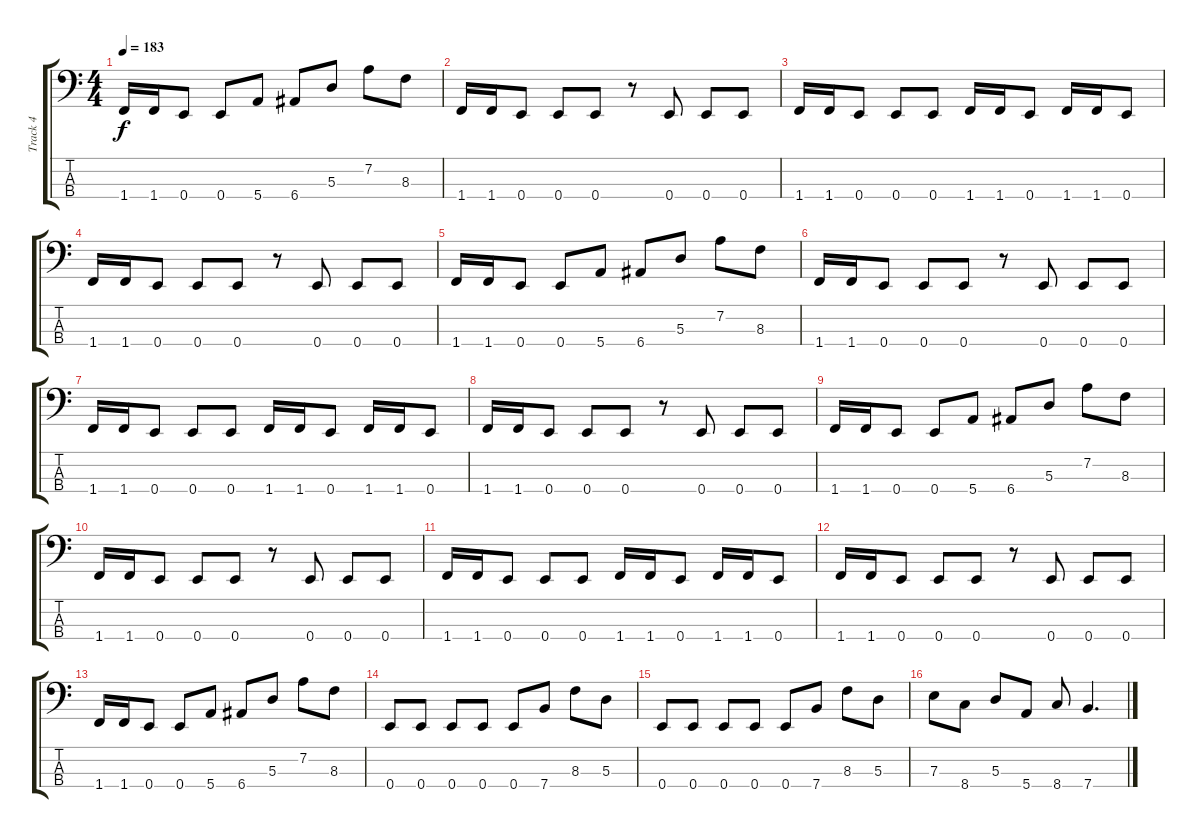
\track ("Track 4" "Track 4") {instrument electricbassfinger}
\staff {score tabs}
\tuning (G2 D2 A1 E1) {hide}
\ts (4 4)
\tempo 183
\clef f4
\ks c
1.4.16{dy f} 1.4.16 0.4.8 0.4.8 5.4.8 6.4.8 5.3.8 7.2.8 8.3.8 |
1.4.16 1.4.16 0.4.8 0.4.8 0.4.8 r.8 0.4.8 0.4.8 0.4.8 |
1.4.16 1.4.16 0.4.8 0.4.8 0.4.8 1.4.16 1.4.16 0.4.8 1.4.16 1.4.16 0.4.8 |
1.4.16 1.4.16 0.4.8 0.4.8 0.4.8 r.8 0.4.8 0.4.8 0.4.8 |
1.4.16 1.4.16 0.4.8 0.4.8 5.4.8 6.4.8 5.3.8 7.2.8 8.3.8 |
1.4.16 1.4.16 0.4.8 0.4.8 0.4.8 r.8 0.4.8 0.4.8 0.4.8 |
1.4.16 1.4.16 0.4.8 0.4.8 0.4.8 1.4.16 1.4.16 0.4.8 1.4.16 1.4.16 0.4.8 |
1.4.16 1.4.16 0.4.8 0.4.8 0.4.8 r.8 0.4.8 0.4.8 0.4.8 |
1.4.16 1.4.16 0.4.8 0.4.8 5.4.8 6.4.8 5.3.8 7.2.8 8.3.8 |
1.4.16 1.4.16 0.4.8 0.4.8 0.4.8 r.8 0.4.8 0.4.8 0.4.8 |
1.4.16 1.4.16 0.4.8 0.4.8 0.4.8 1.4.16 1.4.16 0.4.8 1.4.16 1.4.16 0.4.8 |
1.4.16 1.4.16 0.4.8 0.4.8 0.4.8 r.8 0.4.8 0.4.8 0.4.8 |
1.4.16 1.4.16 0.4.8 0.4.8 5.4.8 6.4.8 5.3.8 7.2.8 8.3.8 |
0.4.8 0.4.8 0.4.8 0.4.8 0.4.8 7.4.8 8.3.8 5.3.8 |
0.4.8 0.4.8 0.4.8 0.4.8 0.4.8 7.4.8 8.3.8 5.3.8 |
7.3.8 8.4.8 5.3.8 5.4.8 8.4.8 7.4.4{d}
